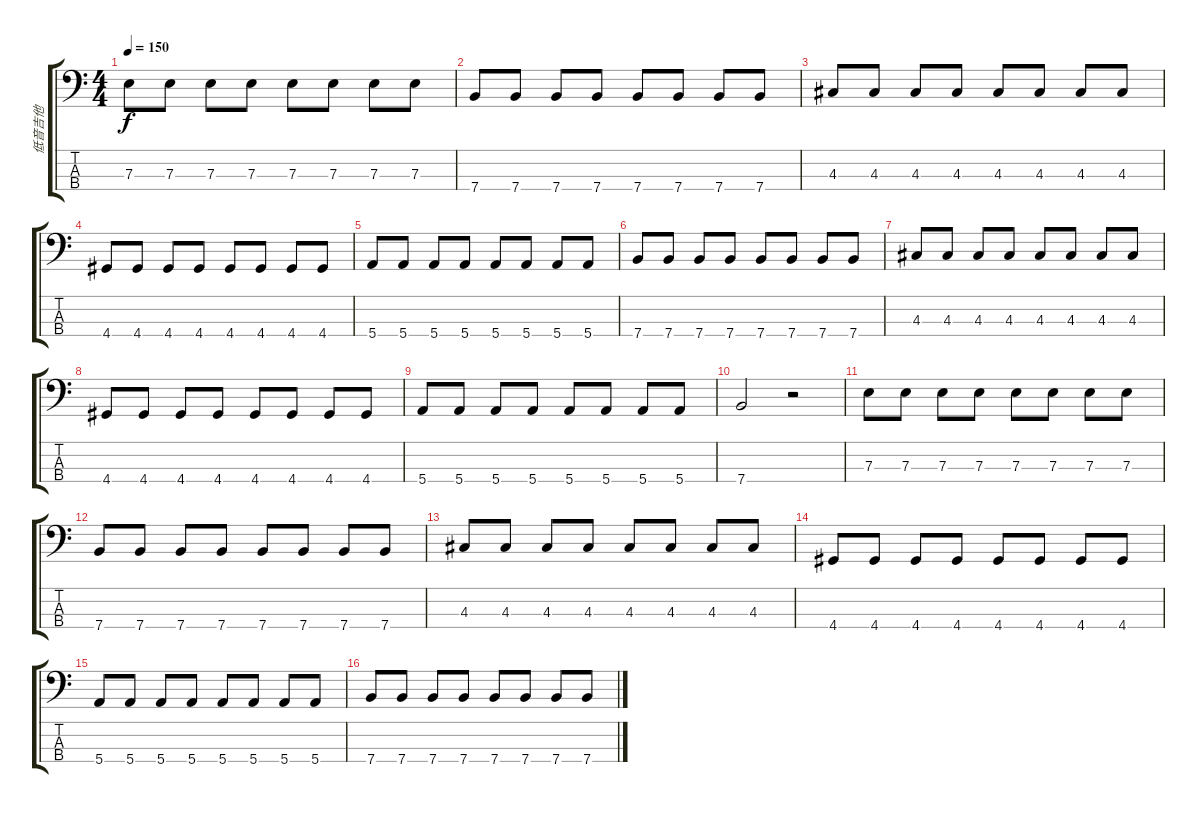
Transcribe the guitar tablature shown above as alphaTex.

\track ("低音吉他" "低音吉他") {instrument electricbassfinger}
\staff {score tabs}
\tuning (G2 D2 A1 E1) {hide}
\ts (4 4)
\tempo 150
\clef f4
\ks c
7.3.8{dy f} 7.3.8 7.3.8 7.3.8 7.3.8 7.3.8 7.3.8 7.3.8 |
7.4.8 7.4.8 7.4.8 7.4.8 7.4.8 7.4.8 7.4.8 7.4.8 |
4.3.8 4.3.8 4.3.8 4.3.8 4.3.8 4.3.8 4.3.8 4.3.8 |
4.4.8 4.4.8 4.4.8 4.4.8 4.4.8 4.4.8 4.4.8 4.4.8 |
5.4.8 5.4.8 5.4.8 5.4.8 5.4.8 5.4.8 5.4.8 5.4.8 |
7.4.8 7.4.8 7.4.8 7.4.8 7.4.8 7.4.8 7.4.8 7.4.8 |
4.3.8 4.3.8 4.3.8 4.3.8 4.3.8 4.3.8 4.3.8 4.3.8 |
4.4.8 4.4.8 4.4.8 4.4.8 4.4.8 4.4.8 4.4.8 4.4.8 |
5.4.8 5.4.8 5.4.8 5.4.8 5.4.8 5.4.8 5.4.8 5.4.8 |
7.4.2 r.2 |
7.3.8 7.3.8 7.3.8 7.3.8 7.3.8 7.3.8 7.3.8 7.3.8 |
7.4.8 7.4.8 7.4.8 7.4.8 7.4.8 7.4.8 7.4.8 7.4.8 |
4.3.8 4.3.8 4.3.8 4.3.8 4.3.8 4.3.8 4.3.8 4.3.8 |
4.4.8 4.4.8 4.4.8 4.4.8 4.4.8 4.4.8 4.4.8 4.4.8 |
5.4.8 5.4.8 5.4.8 5.4.8 5.4.8 5.4.8 5.4.8 5.4.8 |
7.4.8 7.4.8 7.4.8 7.4.8 7.4.8 7.4.8 7.4.8 7.4.8
